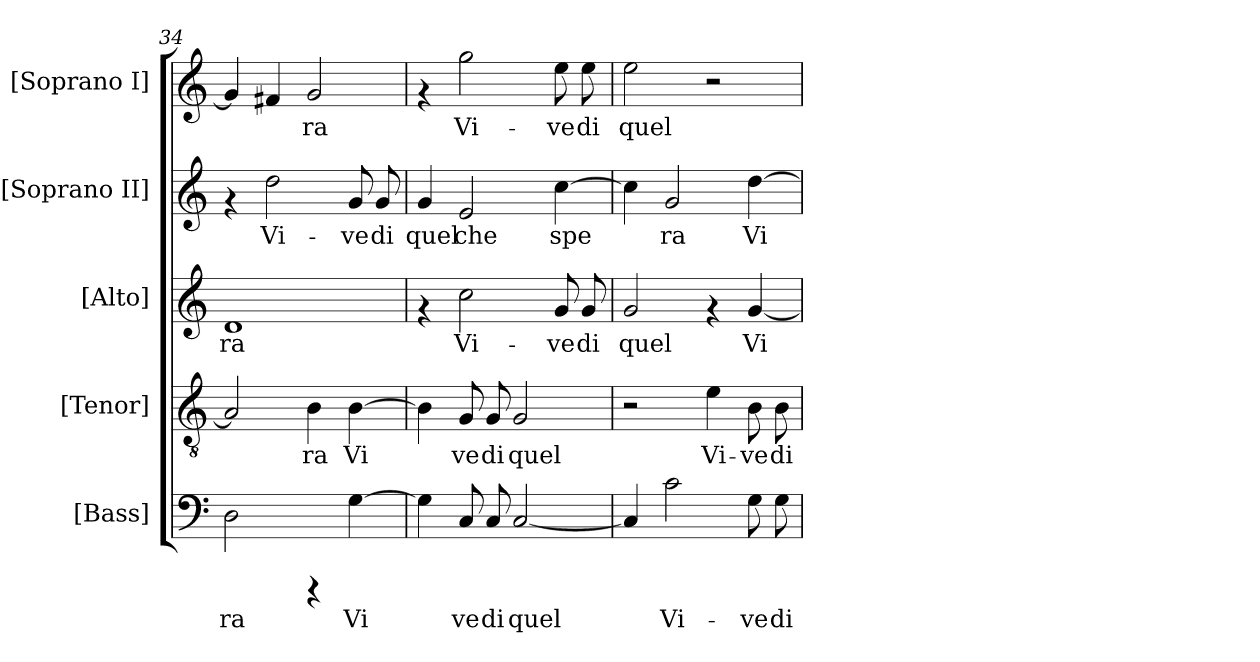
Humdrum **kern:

**kern	**text	**kern	**text	**kern	**text	**kern	**text	**kern	**text
*part5	*part5	*part4	*part4	*part3	*part3	*part2	*part2	*part1	*part1
*staff5	*staff5	*staff4	*staff4	*staff3	*staff3	*staff2	*staff2	*staff1	*staff1
*I"[Bass]	*	*I"[Tenor]	*	*I"[Alto]	*	*I"[Soprano II]	*	*I"[Soprano I]	*
*clefF4	*	*clefGv2	*	*clefG2	*	*clefG2	*	*clefG2	*
*k[]	*	*k[]	*	*k[]	*	*k[]	*	*k[]	*
*C:	*	*C:	*	*C:	*	*C:	*	*C:	*
=34	=34	=34	=34	=34	=34	=34	=34	=34	=34
!	!LO:LY:b:cj	!	!LO:LY:b:cj	!	!LO:LY:b:cj	!	!	!	!LO:LY:b:cj
2D\	-ra	2A/]	--	1d	-ra	4rf	.	4g/]	--
!	!	!	!	!	!	!	!LO:LY:b:cj	!	!LO:LY:b:cj
.	.	.	.	.	.	2dd\	Vi-	4f#X/	--
!	!	!	!LO:LY:b:cj	!	!	!	!	!	!LO:LY:b:cj
4rCCC	.	4B\	-ra	.	.	.	.	2g/	-ra
!	!LO:LY:b:cj	!	!LO:LY:b:cj	!	!	!	!LO:LY:b:cj	!	!
[>4G\	Vi-	[>4B\	Vi-	.	.	8g/	-ve	.	.
!	!	!	!	!	!	!	!LO:LY:b:cj	!	!
.	.	.	.	.	.	8g/	di	.	.
!!LO:PB:g=z
=35	=35	=35	=35	=35	=35	=35	=35	=35	=35
!	!LO:LY:b:cj	!	!LO:LY:b:cj	!	!	!	!LO:LY:b:cj	!	!
4G\]	--	4B\]	--	4rf	.	4g/	quel	4rf	.
!	!LO:LY:b:cj	!	!LO:LY:b:cj	!	!LO:LY:b:cj	!	!LO:LY:b:cj	!	!LO:LY:b:cj
8C/	-ve	8G/	-ve	2cc\	Vi-	2e/	che	2gg\	Vi-
!	!LO:LY:b:cj	!	!LO:LY:b:cj	!	!	!	!	!	!
8C/	di	8G/	di	.	.	.	.	.	.
!	!LO:LY:b:cj	!	!LO:LY:b:cj	!	!	!	!	!	!
[<2C/	quel	2G/	quel	.	.	.	.	.	.
!	!	!	!	!	!LO:LY:b:cj	!	!LO:LY:b:cj	!	!LO:LY:b:cj
.	.	.	.	8g/	-ve	[>4cc\	spe-	8ee\	-ve
!	!	!	!	!	!LO:LY:b:cj	!	!	!	!LO:LY:b:cj
.	.	.	.	8g/	di	.	.	8ee\	di
=36	=36	=36	=36	=36	=36	=36	=36	=36	=36
!	!LO:LY:b:cj	!	!	!	!LO:LY:b:cj	!	!LO:LY:b:cj	!	!LO:LY:b:cj
4C/]	.	2r	.	2g/	quel	4cc\]	--	2ee\	quel
!	!LO:LY:b:cj	!	!	!	!	!	!LO:LY:b:cj	!	!
2c\	Vi-	.	.	.	.	2g/	-ra	.	.
!	!	!	!LO:LY:b:cj	!	!	!	!	!	!
.	.	4e\	Vi-	4rf	.	.	.	2r	.
!	!LO:LY:b:cj	!	!LO:LY:b:cj	!	!LO:LY:b:cj	!	!LO:LY:b:cj	!	!
8G\	-ve	8B\	-ve	[<4g/	Vi-	[>4dd\	Vi-	.	.
!	!LO:LY:b:cj	!	!LO:LY:b:cj	!	!	!	!	!	!
8G\	di	8B\	di	.	.	.	.	.	.
=	=	=	=	=	=	=	=	=	=
*-	*-	*-	*-	*-	*-	*-	*-	*-	*-
